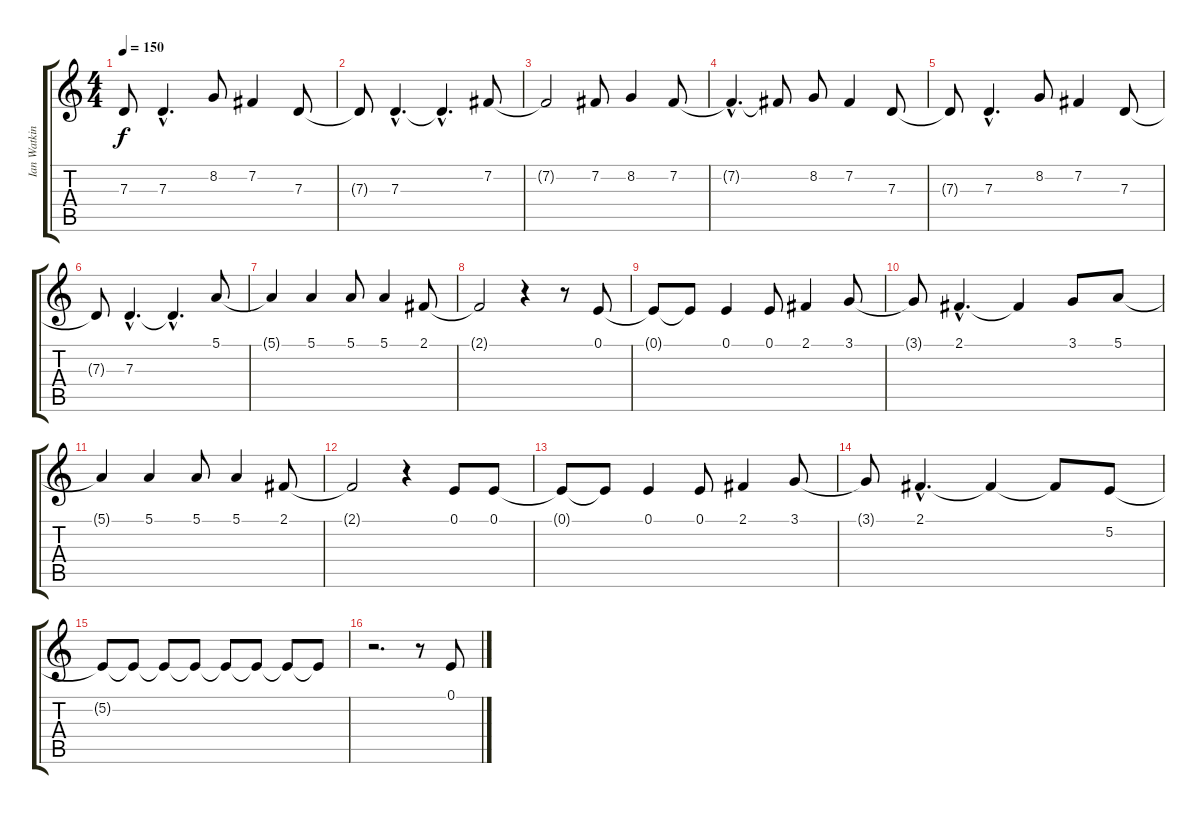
\track ("Ian Watkins" "Ian Watkin") {instrument lead2sawtooth}
\staff {score tabs}
\tuning (E4 B3 G3 D3 A2 E2) {hide}
\ts (4 4)
\tempo 150
\clef g2
\ks c
7.3{t}.8{dy f} 7.3{hac}.4{d} 8.2.8 7.2.4 7.3.8 |
7.3{t}.8 7.3{hac}.4{d} 7.3{hac t}.4{d} 7.2.8 |
7.2{t}.2 7.2.8 8.2.4 7.2.8 |
7.2{hac t}.4{d} 7.2{t}.8 8.2.8 7.2.4 7.3.8 |
7.3{t}.8 7.3{hac}.4{d} 8.2.8 7.2.4 7.3.8 |
7.3{t}.8 7.3{hac}.4{d} 7.3{hac t}.4{d} 5.1.8 |
5.1{t}.4 5.1.4 5.1.8 5.1.4 2.1.8 |
2.1{t}.2 r.4 r.8 0.1.8 |
0.1{t}.8 0.1{t}.8 0.1.4 0.1.8 2.1.4 3.1.8 |
3.1{t}.8 2.1{hac}.4{d} 2.1{t}.4 3.1.8 5.1.8 |
5.1{t}.4 5.1.4 5.1.8 5.1.4 2.1.8 |
2.1{t}.2 r.4 0.1.8 0.1.8 |
0.1{t}.8 0.1{t}.8 0.1.4 0.1.8 2.1.4 3.1.8 |
3.1{t}.8 2.1{hac}.4{d} 2.1{t}.4 2.1{t}.8 5.2.8{volume 5} |
5.2{t}.8 5.2{t}.8 5.2{t}.8 5.2{t}.8 5.2{t}.8 5.2{t}.8 5.2{t}.8 5.2{t}.8 |
r.2{d} r.8 0.1.8{volume 8}
